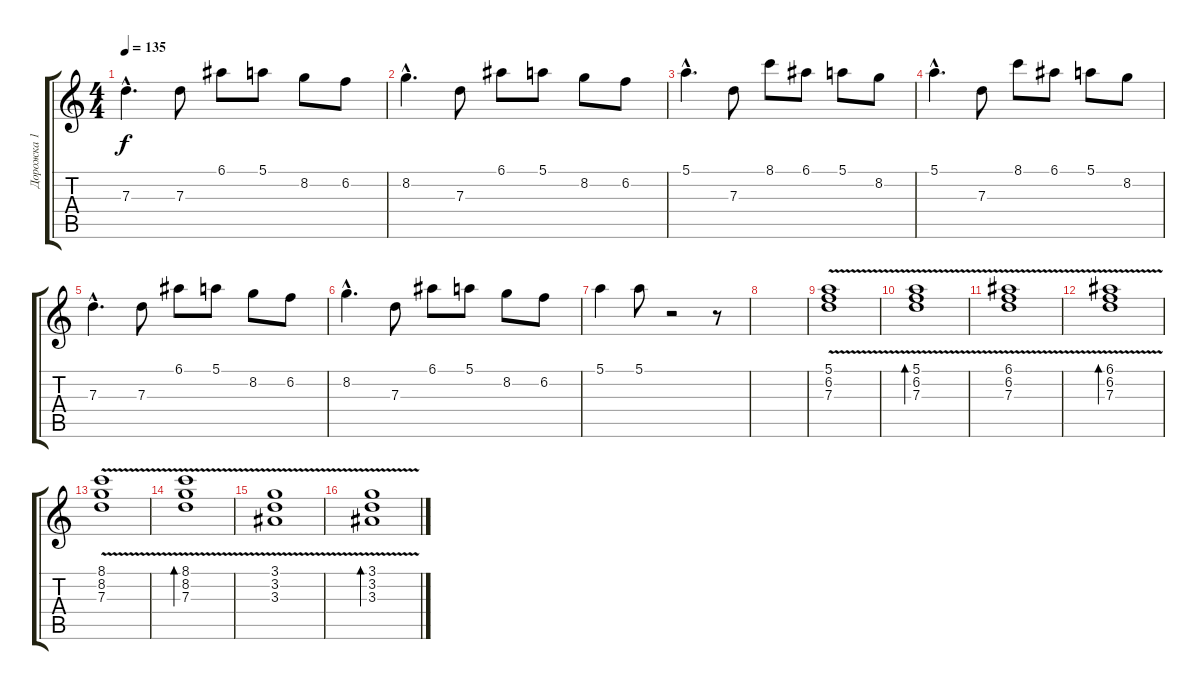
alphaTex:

\track ("Дорожка 1" "Дорожка 1") {instrument electricguitarjazz}
\staff {score tabs}
\tuning (E4 B3 G3 D3 A2 E2) {hide}
\ts (4 4)
\tempo 135
\clef g2
\ks c
7.3{hac}.4{d dy f instrument electricguitarjazz} 7.3.8 6.1.8 5.1.8 8.2.8 6.2.8 |
8.2{hac}.4{d} 7.3.8 6.1.8 5.1.8 8.2.8 6.2.8 |
5.1{hac}.4{d} 7.3.8 8.1.8 6.1.8 5.1.8 8.2.8 |
5.1{hac}.4{d} 7.3.8 8.1.8 6.1.8 5.1.8 8.2.8 |
7.3{hac}.4{d} 7.3.8 6.1.8 5.1.8 8.2.8 6.2.8 |
8.2{hac}.4{d} 7.3.8 6.1.8 5.1.8 8.2.8 6.2.8 |
5.1.4 5.1.8 r.2 r.8 |
|
(5.1{v} 6.2{v} 7.3{v}).1 |
(5.1{v} 6.2{v} 7.3{v}).1{bd 240} |
(6.1{v} 6.2{v} 7.3{v}).1 |
(6.1{v} 6.2{v} 7.3{v}).1{bd 240} |
(8.1{v} 8.2{v} 7.3{v}).1 |
(8.1{v} 8.2{v} 7.3{v}).1{bd 240} |
(3.1{v} 3.2{v} 3.3{v}).1 |
(3.1{v} 3.2{v} 3.3{v}).1{bd 240}
